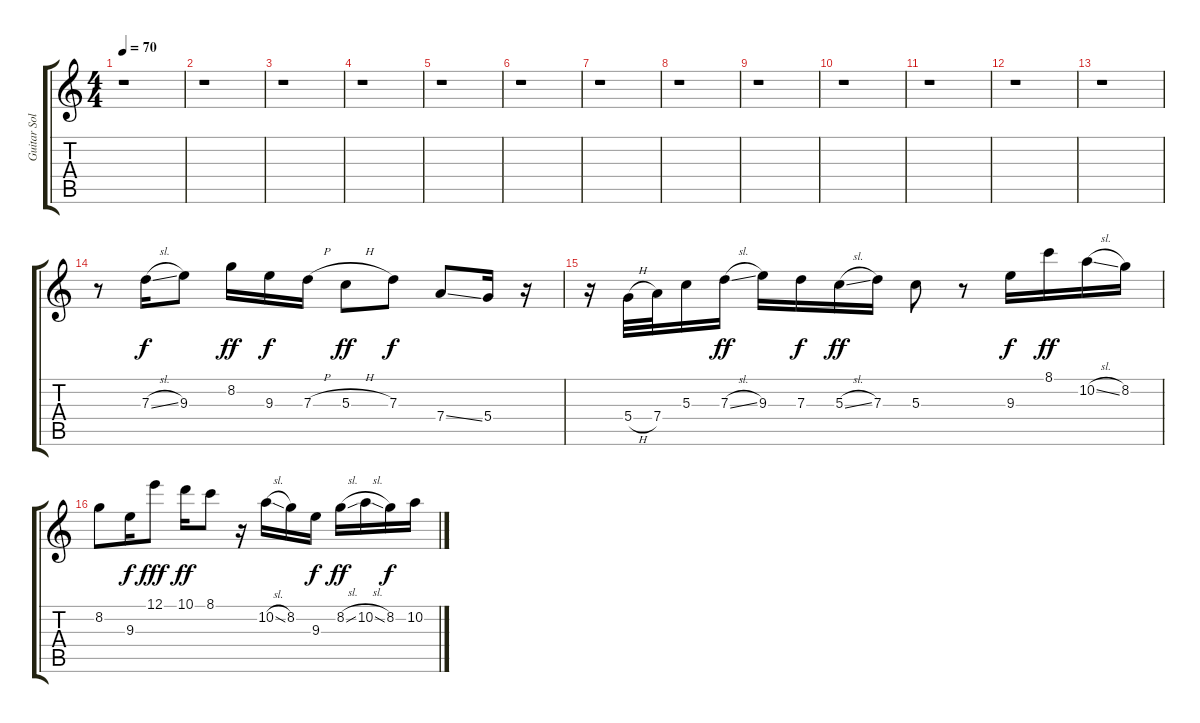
\track ("Guitar Solo (George))" "Guitar Sol") {instrument overdrivenguitar}
\staff {score tabs}
\tuning (E4 B3 G3 D3 A2 E2) {hide}
\ts (4 4)
\tempo 70
\clef g2
\ks c
r.1{dy ff} |
r.1 |
r.1 |
r.1 |
r.1 |
r.1 |
r.1 |
r.1 |
r.1 |
r.1 |
r.1 |
r.1 |
r.1 |
r.8 7.3{sl}.16{dy f volume 13 balance 13} 9.3.8 8.2.16{dy ff} 9.3.16{dy f} 7.3{h}.16 5.3{h}.8{dy ff} 7.3.8{dy f} 7.4{ss}.8 5.4.16 r.16 |
r.16 5.4{h}.32 7.4.32 5.3.16 7.3{sl}.16{dy ff} 9.3.16 7.3.16{dy f} 5.3{sl}.16{dy ff} 7.3.16 5.3.8 r.8 9.3.16{dy f} 8.1.16{dy ff} 10.2{sl}.16 8.2.16 |
8.2.8 9.3.16{dy f} 12.1.8{dy fff} 10.1.16{dy ff} 8.1.8 r.16 10.2{sl}.16 8.2.16 9.3.16{dy f} 8.2{sl}.16{dy ff} 10.2{sl}.16 8.2.16{dy f} 10.2.16
